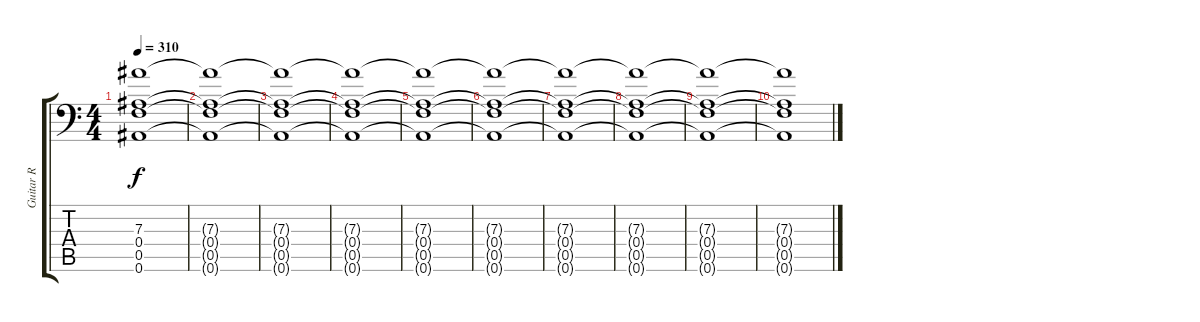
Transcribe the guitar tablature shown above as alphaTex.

\track ("Guitar R" "Guitar R") {instrument distortionguitar}
\staff {score tabs}
\tuning (C4 G3 Eb3 Bb2 F2 Bb1) {hide}
\ts (4 4)
\tempo 310
\clef f4
\ks c
(7.3{t} 0.4{t} 0.5{t} 0.6{t}).1{dy f} |
(7.3{t} 0.4{t} 0.5{t} 0.6{t}).1 |
(7.3{t} 0.4{t} 0.5{t} 0.6{t}).1 |
(7.3{t} 0.4{t} 0.5{t} 0.6{t}).1 |
(7.3{t} 0.4{t} 0.5{t} 0.6{t}).1 |
(7.3{t} 0.4{t} 0.5{t} 0.6{t}).1 |
(7.3{t} 0.4{t} 0.5{t} 0.6{t}).1 |
(7.3{t} 0.4{t} 0.5{t} 0.6{t}).1 |
(7.3{t} 0.4{t} 0.5{t} 0.6{t}).1 |
(7.3{t} 0.4{t} 0.5{t} 0.6{t}).1
